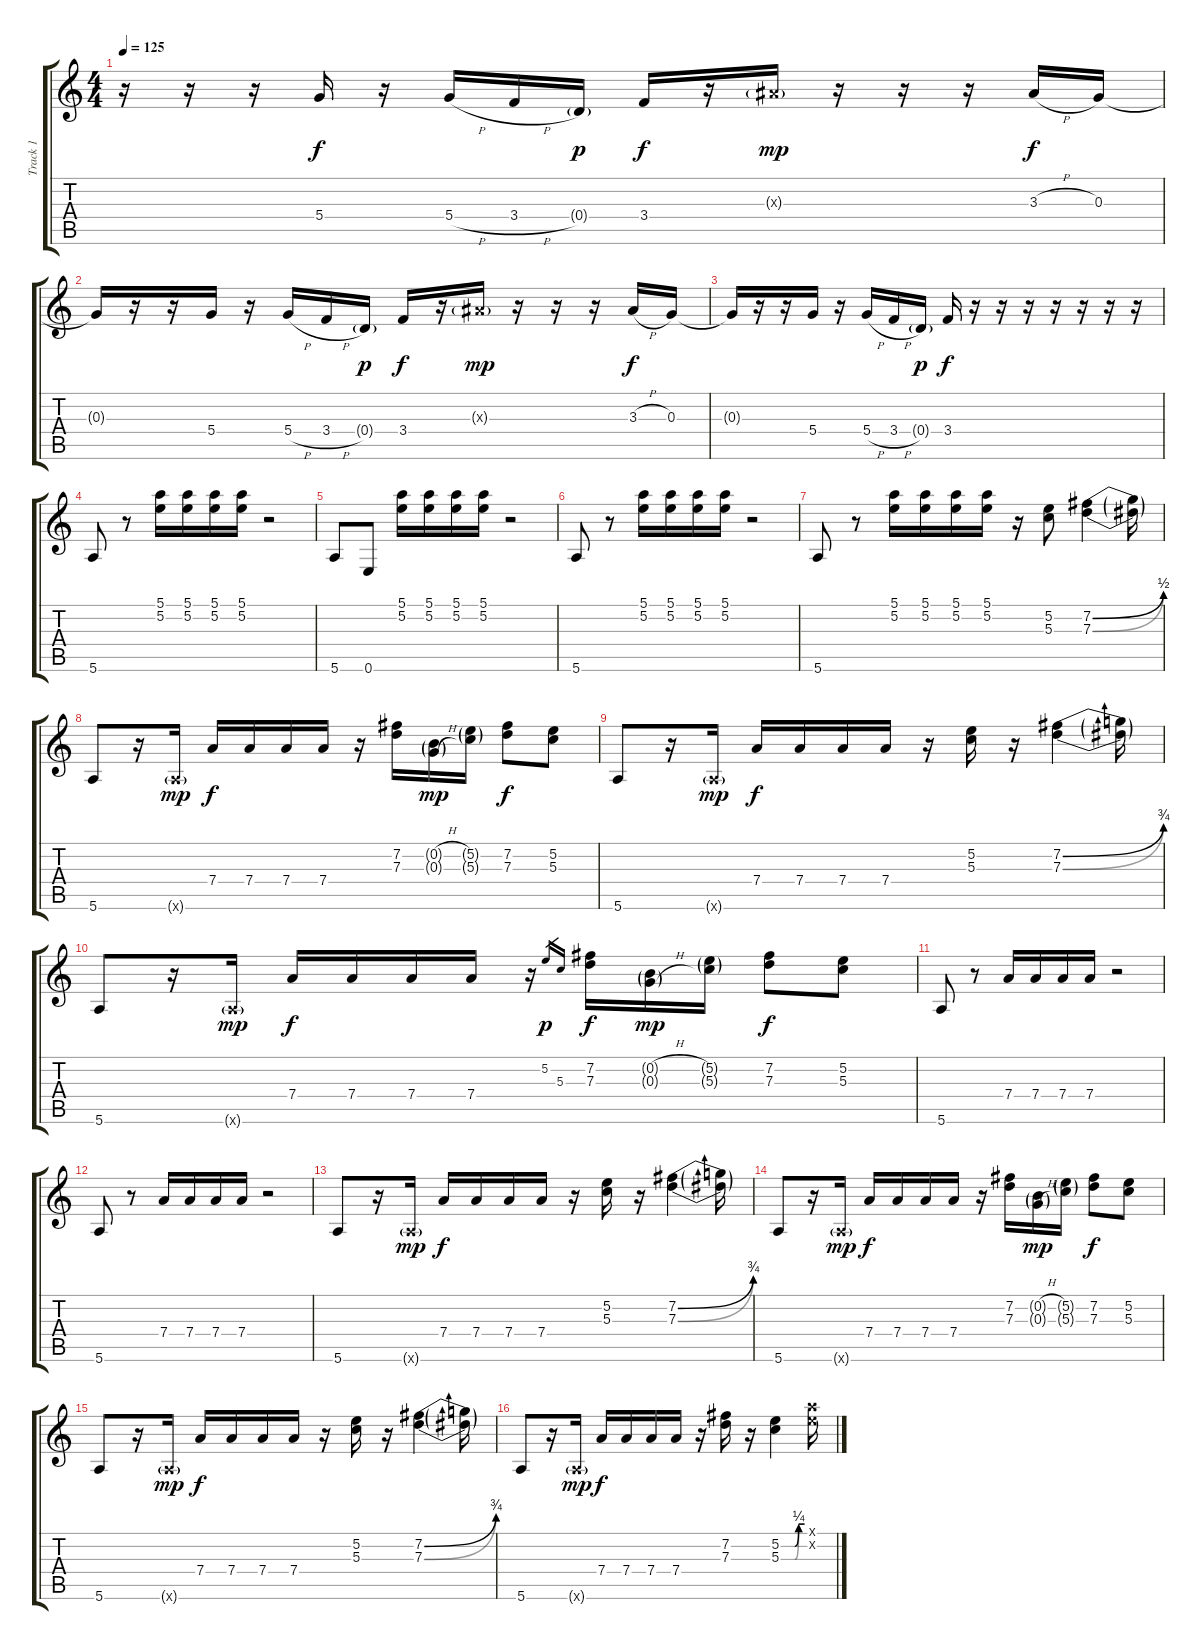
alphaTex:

\track ("Track 1" "Track 1") {instrument electricguitarclean}
\staff {score tabs}
\tuning (E4 B3 G3 D3 A2 E2) {hide}
\ts (4 4)
\tempo 125
\clef g2
\ks c
r.16{dy f} r.16 r.16 5.4.16 r.16 5.4{h}.16 3.4{h}.16 0.4{g}.16{dy p} 3.4.16{dy f} r.16 3.3{g x}.16{dy mp} r.16 r.16 r.16 3.3{h}.16{dy f} 0.3.16 |
0.3{t}.16 r.16 r.16 5.4.16 r.16 5.4{h}.16 3.4{h}.16 0.4{g}.16{dy p} 3.4.16{dy f} r.16 3.3{g x}.16{dy mp} r.16 r.16 r.16 3.3{h}.16{dy f} 0.3.16 |
0.3{t}.16 r.16 r.16 5.4.16 r.16 5.4{h}.16 3.4{h}.16 0.4{g}.16{dy p} 3.4.16{dy f} r.16 r.16 r.16 r.16 r.16 r.16 r.16 |
5.6.8 r.8 (5.1 5.2).16 (5.1 5.2).16 (5.1 5.2).16 (5.1 5.2).16 r.2 |
5.6.8 0.6.8 (5.1 5.2).16 (5.1 5.2).16 (5.1 5.2).16 (5.1 5.2).16 r.2 |
5.6.8 r.8 (5.1 5.2).16 (5.1 5.2).16 (5.1 5.2).16 (5.1 5.2).16 r.2 |
5.6.8 r.8 (5.1 5.2).16 (5.1 5.2).16 (5.1 5.2).16 (5.1 5.2).16 r.16 (5.2 5.3).8 (7.2{be (bend 0 0 60 2)} 7.3{be (bend 0 0 60 2)}).4 (7.2{t} 7.3{t}).16 |
5.6.8 r.16 5.6{g x}.16{dy mp} 7.4.16{dy f} 7.4.16 7.4.16 7.4.16 r.16 (7.2 7.3).16 (0.2{h g} 0.3{h g}).16{dy mp} (5.2{g} 5.3{g}).16 (7.2 7.3).8{dy f} (5.2 5.3).8 |
5.6.8 r.16 5.6{g x}.16{dy mp} 7.4.16{dy f} 7.4.16 7.4.16 7.4.16 r.16 (5.2 5.3).16 r.16 (7.2{be (bend 0 0 60 3)} 7.3{be (bend 0 0 60 3)}).4 (7.2{t} 7.3{t}).16 |
5.6.8 r.16 5.6{g x}.16{dy mp} 7.4.16{dy f} 7.4.16 7.4.16 7.4.16 r.16 5.2.16{gr dy p} 5.3.16{gr} (7.2 7.3).16{dy f} (0.2{h g} 0.3{h g}).16{dy mp} (5.2{g} 5.3{g}).16 (7.2 7.3).8{dy f} (5.2 5.3).8 |
5.6.8 r.8 7.4.16 7.4.16 7.4.16 7.4.16 r.2 |
5.6.8 r.8 7.4.16 7.4.16 7.4.16 7.4.16 r.2 |
5.6.8 r.16 5.6{g x}.16{dy mp} 7.4.16{dy f} 7.4.16 7.4.16 7.4.16 r.16 (5.2 5.3).16 r.16 (7.2{be (bend 0 0 60 3)} 7.3{be (bend 0 0 60 3)}).4 (7.2{t} 7.3{t}).16 |
5.6.8 r.16 5.6{g x}.16{dy mp} 7.4.16{dy f} 7.4.16 7.4.16 7.4.16 r.16 (7.2 7.3).16 (0.2{h g} 0.3{h g}).16{dy mp} (5.2{g} 5.3{g}).16 (7.2 7.3).8{dy f} (5.2 5.3).8 |
5.6.8 r.16 5.6{g x}.16{dy mp} 7.4.16{dy f} 7.4.16 7.4.16 7.4.16 r.16 (5.2 5.3).16 r.16 (7.2{be (bend 0 0 60 3)} 7.3{be (bend 0 0 60 3)}).4 (7.2{t} 7.3{t}).16 |
5.6.8 r.16 5.6{g x}.16{dy mp} 7.4.16{dy f} 7.4.16 7.4.16 7.4.16 r.16 (7.2 7.3).16 r.16 (5.2{be (custom 0 0 35 0 45 1 60 1)} 5.3{be (custom 0 0 35 0 45 1 60 1)}).4 (5.1{x} 5.2{x}).16
